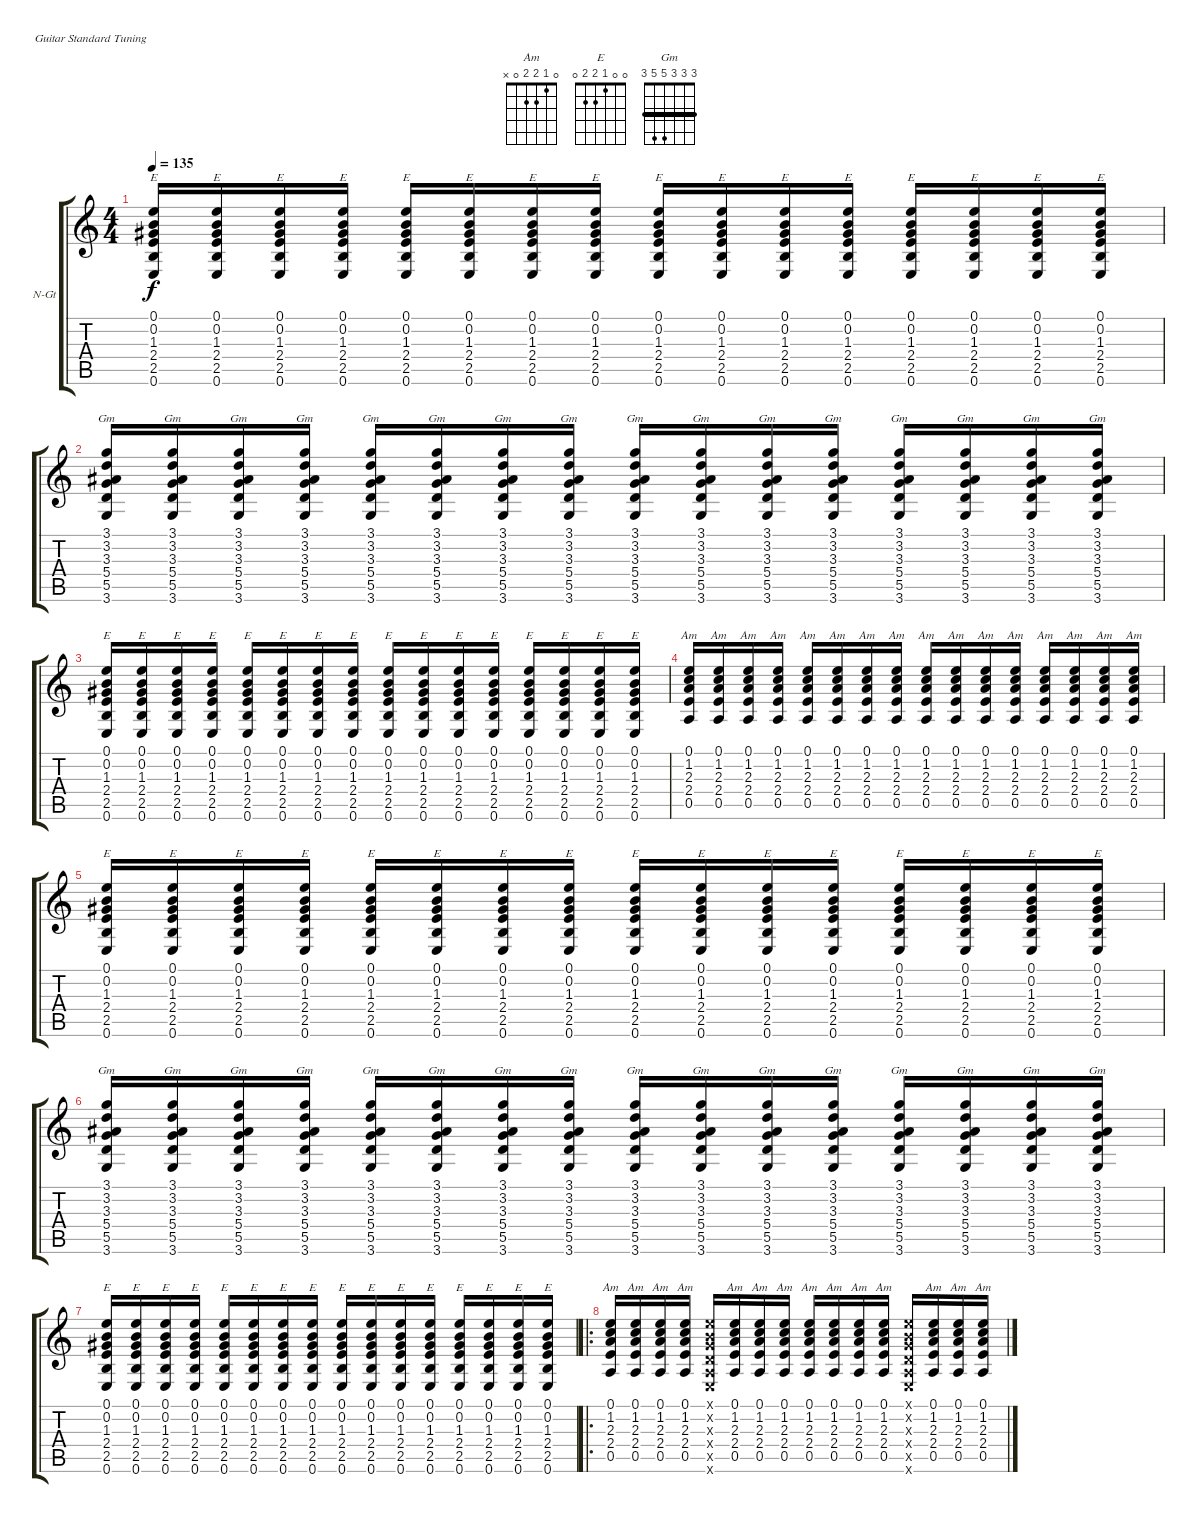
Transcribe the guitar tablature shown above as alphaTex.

\bracketExtendMode groupsimilarinstruments
\firstSystemTrackNameOrientation horizontal
\otherSystemsTrackNameOrientation horizontal
\track ("Gabriela" "N-Gt") {instrument acousticguitarnylon}
\staff {score tabs}
\tuning (E4 B3 G3 D3 A2 E2)
\chord ("Am" 0 1 2 2 0 x)
\chord ("E" 0 0 1 2 2 0)
\chord ("Gm" 3 3 3 5 5 3) {barre (3 3 3)}
\ts (4 4)
\tempo 135
\clef g2
\ks c
(0.1 0.2 1.3 2.4 2.5 0.6).16{ch "E" dy f} (0.1 0.2 1.3 2.4 2.5 0.6).16{ch "E"} (0.1 0.2 1.3 2.4 2.5 0.6).16{ch "E"} (0.1 0.2 1.3 2.4 2.5 0.6).16{ch "E"} (0.1 0.2 1.3 2.4 2.5 0.6).16{ch "E"} (0.1 0.2 1.3 2.4 2.5 0.6).16{ch "E"} (0.1 0.2 1.3 2.4 2.5 0.6).16{ch "E"} (0.1 0.2 1.3 2.4 2.5 0.6).16{ch "E"} (0.1 0.2 1.3 2.4 2.5 0.6).16{ch "E"} (0.1 0.2 1.3 2.4 2.5 0.6).16{ch "E"} (0.1 0.2 1.3 2.4 2.5 0.6).16{ch "E"} (0.1 0.2 1.3 2.4 2.5 0.6).16{ch "E"} (0.1 0.2 1.3 2.4 2.5 0.6).16{ch "E"} (0.1 0.2 1.3 2.4 2.5 0.6).16{ch "E"} (0.1 0.2 1.3 2.4 2.5 0.6).16{ch "E"} (0.1 0.2 1.3 2.4 2.5 0.6).16{ch "E"} |
(3.1 3.2 3.3 5.4 5.5 3.6).16{ch "Gm"} (3.1 3.2 3.3 5.4 5.5 3.6).16{ch "Gm"} (3.1 3.2 3.3 5.4 5.5 3.6).16{ch "Gm"} (3.1 3.2 3.3 5.4 5.5 3.6).16{ch "Gm"} (3.1 3.2 3.3 5.4 5.5 3.6).16{ch "Gm"} (3.1 3.2 3.3 5.4 5.5 3.6).16{ch "Gm"} (3.1 3.2 3.3 5.4 5.5 3.6).16{ch "Gm"} (3.1 3.2 3.3 5.4 5.5 3.6).16{ch "Gm"} (3.1 3.2 3.3 5.4 5.5 3.6).16{ch "Gm"} (3.1 3.2 3.3 5.4 5.5 3.6).16{ch "Gm"} (3.1 3.2 3.3 5.4 5.5 3.6).16{ch "Gm"} (3.1 3.2 3.3 5.4 5.5 3.6).16{ch "Gm"} (3.1 3.2 3.3 5.4 5.5 3.6).16{ch "Gm"} (3.1 3.2 3.3 5.4 5.5 3.6).16{ch "Gm"} (3.1 3.2 3.3 5.4 5.5 3.6).16{ch "Gm"} (3.1 3.2 3.3 5.4 5.5 3.6).16{ch "Gm"} |
(0.1 0.2 1.3 2.4 2.5 0.6).16{ch "E"} (0.1 0.2 1.3 2.4 2.5 0.6).16{ch "E"} (0.1 0.2 1.3 2.4 2.5 0.6).16{ch "E"} (0.1 0.2 1.3 2.4 2.5 0.6).16{ch "E"} (0.1 0.2 1.3 2.4 2.5 0.6).16{ch "E"} (0.1 0.2 1.3 2.4 2.5 0.6).16{ch "E"} (0.1 0.2 1.3 2.4 2.5 0.6).16{ch "E"} (0.1 0.2 1.3 2.4 2.5 0.6).16{ch "E"} (0.1 0.2 1.3 2.4 2.5 0.6).16{ch "E"} (0.1 0.2 1.3 2.4 2.5 0.6).16{ch "E"} (0.1 0.2 1.3 2.4 2.5 0.6).16{ch "E"} (0.1 0.2 1.3 2.4 2.5 0.6).16{ch "E"} (0.1 0.2 1.3 2.4 2.5 0.6).16{ch "E"} (0.1 0.2 1.3 2.4 2.5 0.6).16{ch "E"} (0.1 0.2 1.3 2.4 2.5 0.6).16{ch "E"} (0.1 0.2 1.3 2.4 2.5 0.6).16{ch "E"} |
(0.1 1.2 2.3 2.4 0.5).16{ch "Am"} (0.1 1.2 2.3 2.4 0.5).16{ch "Am"} (0.1 1.2 2.3 2.4 0.5).16{ch "Am"} (0.1 1.2 2.3 2.4 0.5).16{ch "Am"} (0.1 1.2 2.3 2.4 0.5).16{ch "Am"} (0.1 1.2 2.3 2.4 0.5).16{ch "Am"} (0.1 1.2 2.3 2.4 0.5).16{ch "Am"} (0.1 1.2 2.3 2.4 0.5).16{ch "Am"} (0.1 1.2 2.3 2.4 0.5).16{ch "Am"} (0.1 1.2 2.3 2.4 0.5).16{ch "Am"} (0.1 1.2 2.3 2.4 0.5).16{ch "Am"} (0.1 1.2 2.3 2.4 0.5).16{ch "Am"} (0.1 1.2 2.3 2.4 0.5).16{ch "Am"} (0.1 1.2 2.3 2.4 0.5).16{ch "Am"} (0.1 1.2 2.3 2.4 0.5).16{ch "Am"} (0.1 1.2 2.3 2.4 0.5).16{ch "Am"} |
(0.1 0.2 1.3 2.4 2.5 0.6).16{ch "E"} (0.1 0.2 1.3 2.4 2.5 0.6).16{ch "E"} (0.1 0.2 1.3 2.4 2.5 0.6).16{ch "E"} (0.1 0.2 1.3 2.4 2.5 0.6).16{ch "E"} (0.1 0.2 1.3 2.4 2.5 0.6).16{ch "E"} (0.1 0.2 1.3 2.4 2.5 0.6).16{ch "E"} (0.1 0.2 1.3 2.4 2.5 0.6).16{ch "E"} (0.1 0.2 1.3 2.4 2.5 0.6).16{ch "E"} (0.1 0.2 1.3 2.4 2.5 0.6).16{ch "E"} (0.1 0.2 1.3 2.4 2.5 0.6).16{ch "E"} (0.1 0.2 1.3 2.4 2.5 0.6).16{ch "E"} (0.1 0.2 1.3 2.4 2.5 0.6).16{ch "E"} (0.1 0.2 1.3 2.4 2.5 0.6).16{ch "E"} (0.1 0.2 1.3 2.4 2.5 0.6).16{ch "E"} (0.1 0.2 1.3 2.4 2.5 0.6).16{ch "E"} (0.1 0.2 1.3 2.4 2.5 0.6).16{ch "E"} |
(3.1 3.2 3.3 5.4 5.5 3.6).16{ch "Gm"} (3.1 3.2 3.3 5.4 5.5 3.6).16{ch "Gm"} (3.1 3.2 3.3 5.4 5.5 3.6).16{ch "Gm"} (3.1 3.2 3.3 5.4 5.5 3.6).16{ch "Gm"} (3.1 3.2 3.3 5.4 5.5 3.6).16{ch "Gm"} (3.1 3.2 3.3 5.4 5.5 3.6).16{ch "Gm"} (3.1 3.2 3.3 5.4 5.5 3.6).16{ch "Gm"} (3.1 3.2 3.3 5.4 5.5 3.6).16{ch "Gm"} (3.1 3.2 3.3 5.4 5.5 3.6).16{ch "Gm"} (3.1 3.2 3.3 5.4 5.5 3.6).16{ch "Gm"} (3.1 3.2 3.3 5.4 5.5 3.6).16{ch "Gm"} (3.1 3.2 3.3 5.4 5.5 3.6).16{ch "Gm"} (3.1 3.2 3.3 5.4 5.5 3.6).16{ch "Gm"} (3.1 3.2 3.3 5.4 5.5 3.6).16{ch "Gm"} (3.1 3.2 3.3 5.4 5.5 3.6).16{ch "Gm"} (3.1 3.2 3.3 5.4 5.5 3.6).16{ch "Gm"} |
(0.1 0.2 1.3 2.4 2.5 0.6).16{ch "E"} (0.1 0.2 1.3 2.4 2.5 0.6).16{ch "E"} (0.1 0.2 1.3 2.4 2.5 0.6).16{ch "E"} (0.1 0.2 1.3 2.4 2.5 0.6).16{ch "E"} (0.1 0.2 1.3 2.4 2.5 0.6).16{ch "E"} (0.1 0.2 1.3 2.4 2.5 0.6).16{ch "E"} (0.1 0.2 1.3 2.4 2.5 0.6).16{ch "E"} (0.1 0.2 1.3 2.4 2.5 0.6).16{ch "E"} (0.1 0.2 1.3 2.4 2.5 0.6).16{ch "E"} (0.1 0.2 1.3 2.4 2.5 0.6).16{ch "E"} (0.1 0.2 1.3 2.4 2.5 0.6).16{ch "E"} (0.1 0.2 1.3 2.4 2.5 0.6).16{ch "E"} (0.1 0.2 1.3 2.4 2.5 0.6).16{ch "E"} (0.1 0.2 1.3 2.4 2.5 0.6).16{ch "E"} (0.1 0.2 1.3 2.4 2.5 0.6).16{ch "E"} (0.1 0.2 1.3 2.4 2.5 0.6).16{ch "E"} |
\ro
(0.1 1.2 2.3 2.4 0.5).16{ch "Am"} (0.1 1.2 2.3 2.4 0.5).16{ch "Am"} (0.1 1.2 2.3 2.4 0.5).16{ch "Am"} (0.1 1.2 2.3 2.4 0.5).16{ch "Am"} (0.1{x} 0.2{x} 0.3{x} 0.4{x} 0.5{x} 0.6{x}).16 (0.1 1.2 2.3 2.4 0.5).16{ch "Am"} (0.1 1.2 2.3 2.4 0.5).16{ch "Am"} (0.1 1.2 2.3 2.4 0.5).16{ch "Am"} (0.1 1.2 2.3 2.4 0.5).16{ch "Am"} (0.1 1.2 2.3 2.4 0.5).16{ch "Am"} (0.1 1.2 2.3 2.4 0.5).16{ch "Am"} (0.1 1.2 2.3 2.4 0.5).16{ch "Am"} (0.1{x} 0.2{x} 0.3{x} 0.4{x} 0.5{x} 0.6{x}).16 (0.1 1.2 2.3 2.4 0.5).16{ch "Am"} (0.1 1.2 2.3 2.4 0.5).16{ch "Am"} (0.1 1.2 2.3 2.4 0.5).16{ch "Am"}
